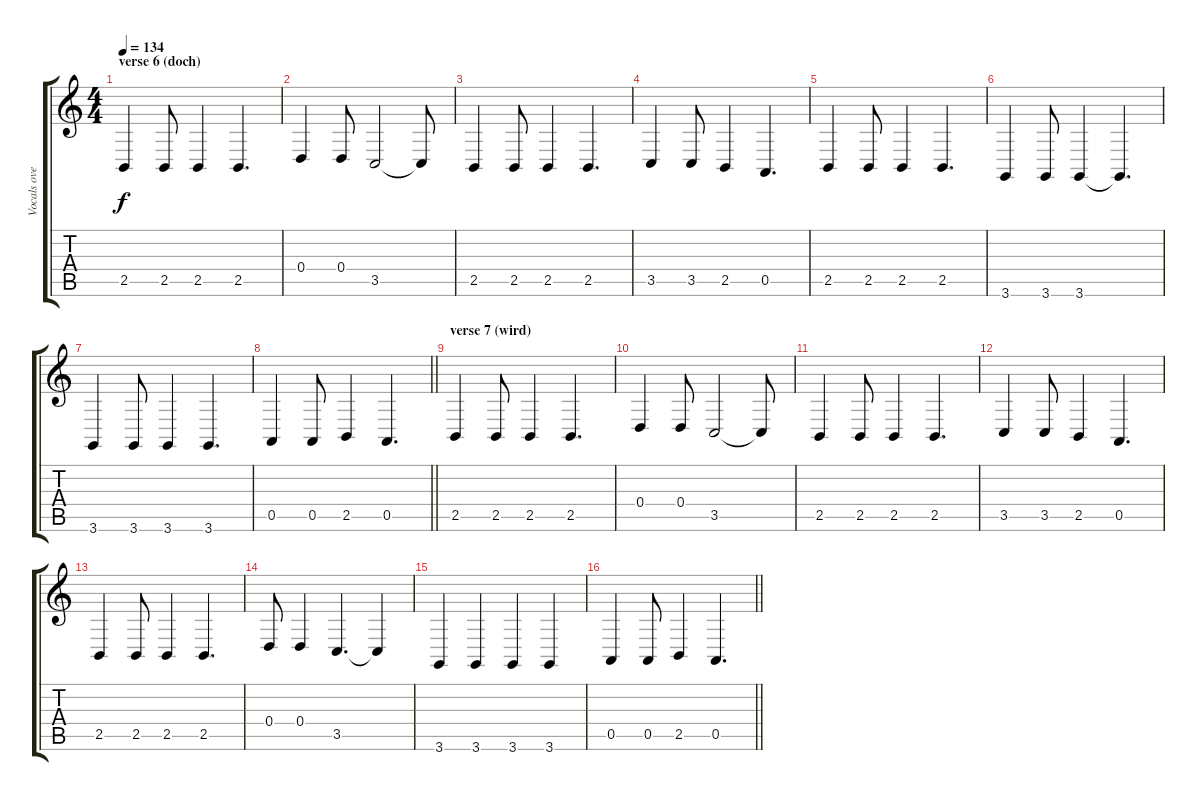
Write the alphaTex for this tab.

\track ("Vocals overdub" "Vocals ove") {instrument englishhorn}
\staff {score tabs}
\tuning (E4 B3 G3 D3 A2 E2) {hide}
\ts (4 4)
\section ("" "verse 6 (doch)")
\tempo 134
\clef g2
\ks c
2.5.4{dy f} 2.5.8 2.5.4 2.5.4{d} |
0.4.4 0.4.8 3.5.2 3.5{t}.8 |
2.5.4 2.5.8 2.5.4 2.5.4{d} |
3.5.4 3.5.8 2.5.4 0.5.4{d} |
2.5.4 2.5.8 2.5.4 2.5.4{d} |
3.6.4 3.6.8 3.6.4 3.6{t}.4{d} |
3.6.4 3.6.8 3.6.4 3.6.4{d} |
\barLineRight lightlight
0.5.4 0.5.8 2.5.4 0.5.4{d} |
\section ("" "verse 7 (wird)")
2.5.4 2.5.8 2.5.4 2.5.4{d} |
0.4.4 0.4.8 3.5.2 3.5{t}.8 |
2.5.4 2.5.8 2.5.4 2.5.4{d} |
3.5.4 3.5.8 2.5.4 0.5.4{d} |
2.5.4 2.5.8 2.5.4 2.5.4{d} |
0.4.8 0.4.4 3.5.4{d} 3.5{t}.4 |
3.6.4 3.6.4 3.6.4 3.6.4 |
\barLineRight lightlight
0.5.4 0.5.8 2.5.4 0.5.4{d}
